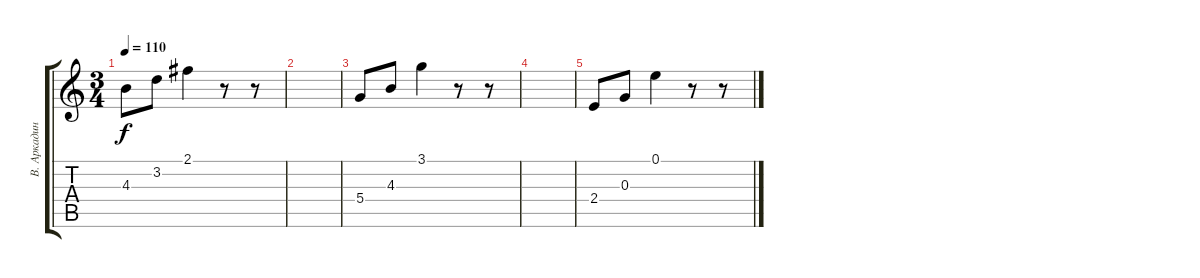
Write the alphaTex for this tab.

\track ("В. Аркадин" "В. Аркадин") {instrument acousticguitarsteel}
\staff {score tabs}
\tuning (E4 B3 G3 D3 A2 E2) {hide}
\ts (3 4)
\tempo 110
\clef g2
\ks c
4.3.8{dy f} 3.2.8 2.1.4 r.8 r.8 |
|
5.4.8 4.3.8 3.1.4 r.8 r.8 |
|
2.4.8 0.3.8 0.1.4 r.8 r.8
